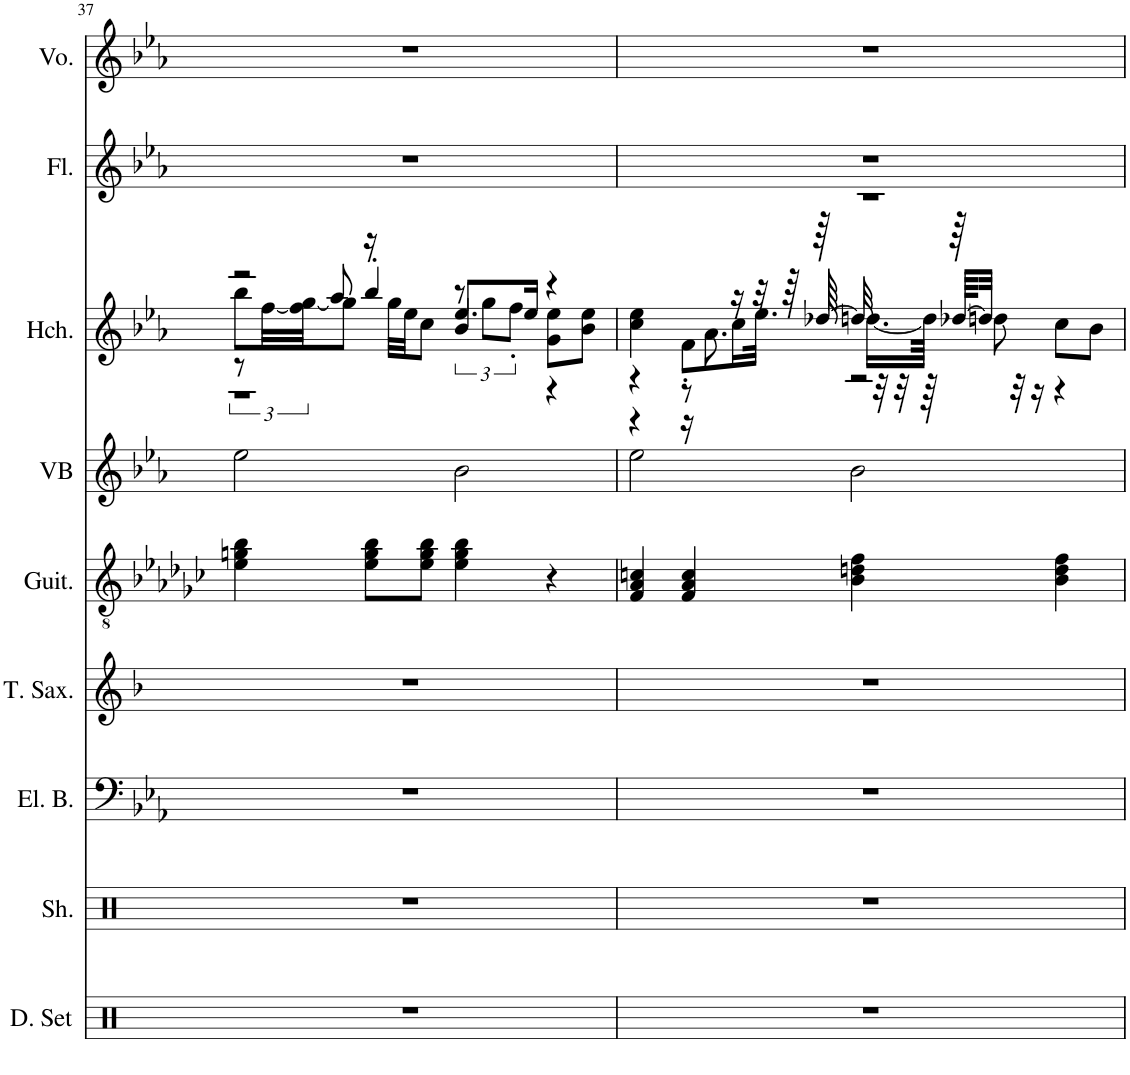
**kern	**kern	**kern	**kern	**kern	**kern	**kern	**kern	**kern
*part9	*part8	*part7	*part6	*part5	*part4	*part3	*part2	*part1
*staff9	*staff8	*staff7	*staff6	*staff5	*staff4	*staff3	*staff2	*staff1
*I"Drumset	*I"Shaker	*I"Electric Bass	*I"Tenor Saxophone	*I"Acoustic Guitar	*I"Vocal Backup	*I"Harpsichord	*I"Flute	*I"Melody Vocal
*I'D. Set	*I'Sh.	*I'El. B.	*I'T. Sax.	*I'Guit.	*I'VB	*I'Hch.	*I'Fl.	*I'Vo.
!!LO:PB:g=z
*clefX	*clefX	*clefF4	*clefG2	*clefGv2	*clefG2	*clefG2	*clefG2	*clefG2
*	*	*Trd7c12	*Trd8c14	*	*	*	*	*
*k[]	*k[b-e-a-]	*k[b-e-a-]	*k[b-]	*k[b-e-a-d-g-c-]	*k[b-e-a-]	*k[b-e-a-]	*k[b-e-a-]	*k[b-e-a-]
*M4/4	*M4/4	*M4/4	*M4/4	*M4/4	*M4/4	*M4/4	*M4/4	*M4/4
=37	=37	=37	=37	=37	=37	=37	=37	=37
*	*	*	*	*	*	*^	*	*
*	*	*	*	*	*	*	*^	*	*
*	*	*	*	*	*	*	*	*^	*	*
1r	1r	1r	1r	4e-\ 4gn\ 4b-\	2ee-\	2r	12bb-\L	8r	1r	1r	1r
.	.	.	.	.	.	.	[48ff\LL	.	.	.	.
.	.	.	.	.	.	.	48ff\] [48gg\JJ	.	.	.	.
.	.	.	.	.	.	.	8gg\J]	8aa-/	.	.	.
.	.	.	.	8e-\ 8g\ 8b-\L	.	.	16r	4bb-'/	.	.	.
.	.	.	.	.	.	.	32gg\LLL	.	.	.	.
.	.	.	.	.	.	.	32ee-\JJ	.	.	.	.
.	.	.	.	8e-\ 8g\ 8b-\J	.	.	8cc\J	.	.	.	.
.	.	.	.	4e-\ 4g\ 4b-\	2b-\	4b-/	12r	8.ee-/L	.	.	.
.	.	.	.	.	.	.	12gg\L	.	.	.	.
.	.	.	.	.	.	.	12ff'\J	.	.	.	.
.	.	.	.	.	.	.	.	16ee-/Jk	.	.	.
.	.	.	.	4r	.	4r	8g\ 8ee-\L	4r	.	.	.
.	.	.	.	.	.	.	8b-\ 8ee-\J	.	.	.	.
=38	=38	=38	=38	=38	=38	=38	=38	=38	=38	=38	=38
1r	1r	1r	1r	4F/ 4A-/ 4cn/	2ee-\	1r	4cc\ 4ee-\	4r	4r	1r	1r
.	.	.	.	4F/ 4A-/ 4c/	.	.	8f'\L	8r	16r	.	.
.	.	.	.	.	.	.	.	.	8.a-\	.	.
.	.	.	.	.	.	.	16cc\L	16r	.	.	.
.	.	.	.	.	.	.	32.ee-\JJk	32r	.	.	.
.	.	.	.	.	.	.	.	64r	.	.	.
.	.	.	.	.	.	.	64r	[64dd-X/	.	.	.
.	.	.	.	4B-\ 4dn\ 4f\	2b-\	.	[16.ddn\LL	32dd-/]	2r	.	.
.	.	.	.	.	.	.	.	32r	.	.	.
.	.	.	.	.	.	.	.	32r	.	.	.
.	.	.	.	.	.	.	64dd\JJkk]	64r	.	.	.
.	.	.	.	.	.	.	64r	[64dd-X/KLLL	.	.	.
.	.	.	.	.	.	.	8ddn\	32dd-/JJJ]	.	.	.
.	.	.	.	.	.	.	.	32r	.	.	.
.	.	.	.	.	.	.	.	16r	.	.	.
.	.	.	.	4B-\ 4d\ 4f\	.	.	8cc\L	4r	.	.	.
.	.	.	.	.	.	.	8b-\J	.	.	.	.
*	*	*	*	*	*	*v	*v	*v	*v	*	*
=	=	=	=	=	=	=	=	=
*-	*-	*-	*-	*-	*-	*-	*-	*-
